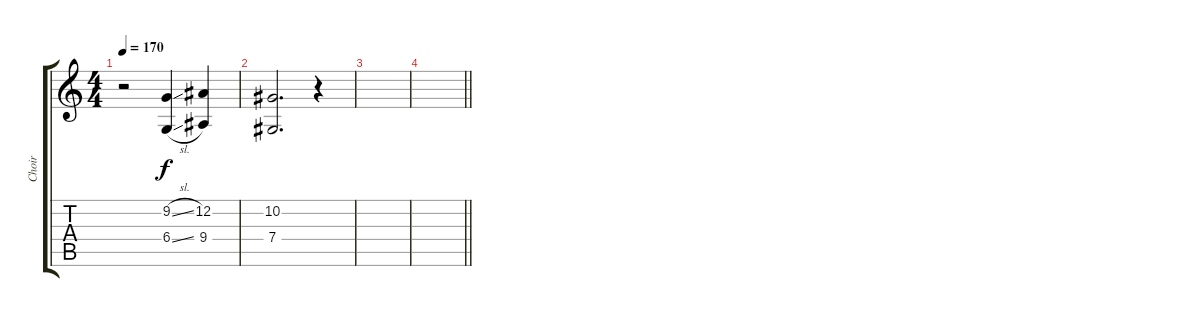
\track ("Choir" "Choir") {instrument pad4choir}
\staff {score tabs}
\tuning (Eb4 Bb3 Gb3 Db3 Ab2 Eb2) {hide}
\ts (4 4)
\tempo 170
\clef g2
\ks c
r.2{dy f} (9.2{sl} 6.4{sl}).4 (12.2 9.4).4 |
(10.2 7.4).2{d} r.4 |
|
\barLineRight lightlight
